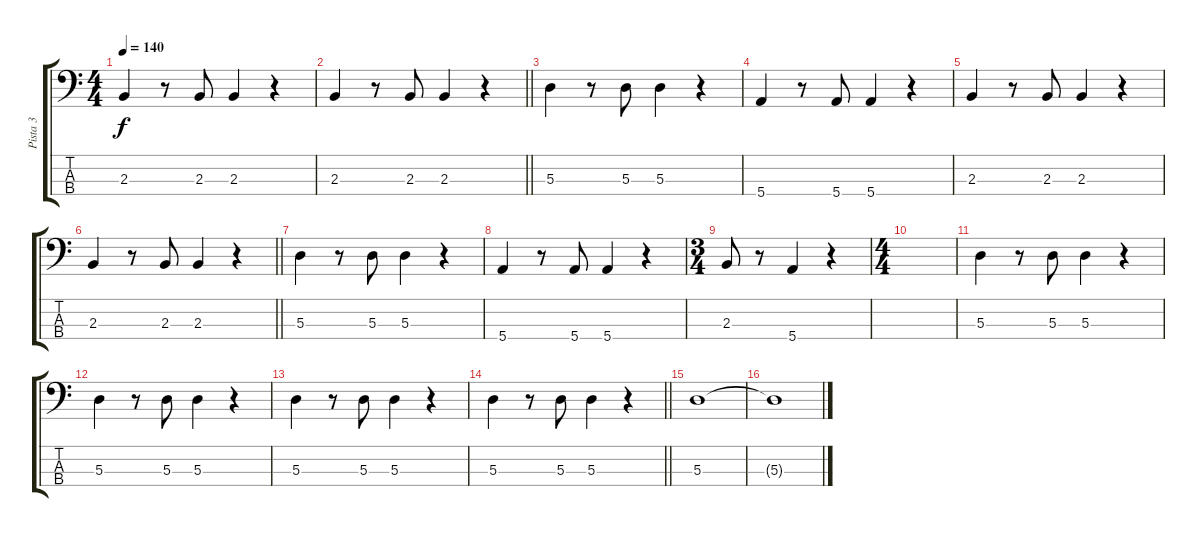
\track ("Pista 3" "Pista 3") {instrument electricbassfinger}
\staff {score tabs}
\tuning (G2 D2 A1 E1) {hide}
\ts (4 4)
\tempo 140
\clef f4
\ks c
2.3.4{dy f} r.8 2.3.8 2.3.4 r.4 |
\barLineRight lightlight
2.3.4 r.8 2.3.8 2.3.4 r.4 |
5.3.4 r.8 5.3.8 5.3.4 r.4 |
5.4.4 r.8 5.4.8 5.4.4 r.4 |
2.3.4 r.8 2.3.8 2.3.4 r.4 |
\barLineRight lightlight
2.3.4 r.8 2.3.8 2.3.4 r.4 |
5.3.4 r.8 5.3.8 5.3.4 r.4 |
5.4.4 r.8 5.4.8 5.4.4 r.4 |
\ts (3 4)
2.3.8 r.8 5.4.4 r.4 |
\ts (4 4)
|
5.3.4 r.8 5.3.8 5.3.4 r.4 |
5.3.4 r.8 5.3.8 5.3.4 r.4 |
5.3.4 r.8 5.3.8 5.3.4 r.4 |
\barLineRight lightlight
5.3.4 r.8 5.3.8 5.3.4 r.4 |
5.3.1 |
5.3{t}.1
